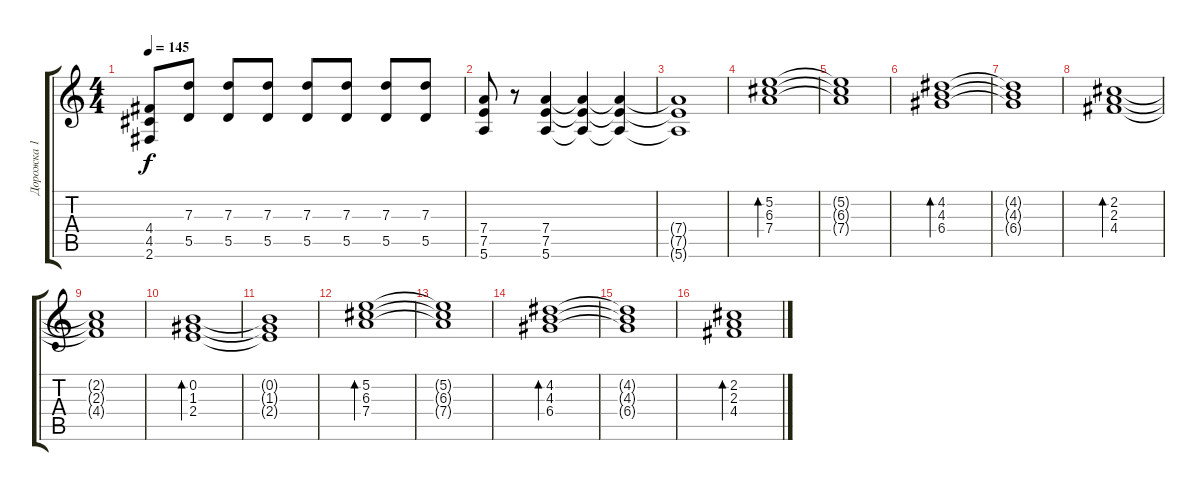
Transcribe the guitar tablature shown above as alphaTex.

\track ("Дорожка 1" "Дорожка 1") {instrument overdrivenguitar}
\staff {score tabs}
\tuning (E4 B3 G3 D3 A2 E2) {hide}
\ts (4 4)
\tempo 145
\clef g2
\ks c
(4.4{t} 4.5{t} 2.6{t}).8{dy f} (7.3 5.5).8 (7.3 5.5).8 (7.3 5.5).8 (7.3 5.5).8 (7.3 5.5).8 (7.3 5.5).8 (7.3 5.5).8 |
(7.4 7.5 5.6).8 r.8 (7.4 7.5 5.6).4 (7.4{t} 7.5{t} 5.6{t}).4 (7.4{t} 7.5{t} 5.6{t}).4 |
(7.4{t} 7.5{t} 5.6{t}).1 |
(5.2 6.3 7.4).1{bd 240 volume 8 balance 0 instrument electricguitarclean} |
(5.2{t} 6.3{t} 7.4{t}).1 |
(4.2 4.3 6.4).1{bd 240} |
(4.2{t} 4.3{t} 6.4{t}).1 |
(2.2 2.3 4.4).1{bd 240} |
(2.2{t} 2.3{t} 4.4{t}).1 |
(0.2 1.3 2.4).1{bd 240} |
(0.2{t} 1.3{t} 2.4{t}).1 |
(5.2 6.3 7.4).1{bd 240} |
(5.2{t} 6.3{t} 7.4{t}).1 |
(4.2 4.3 6.4).1{bd 240} |
(4.2{t} 4.3{t} 6.4{t}).1 |
(2.2 2.3 4.4).1{bd 240}
